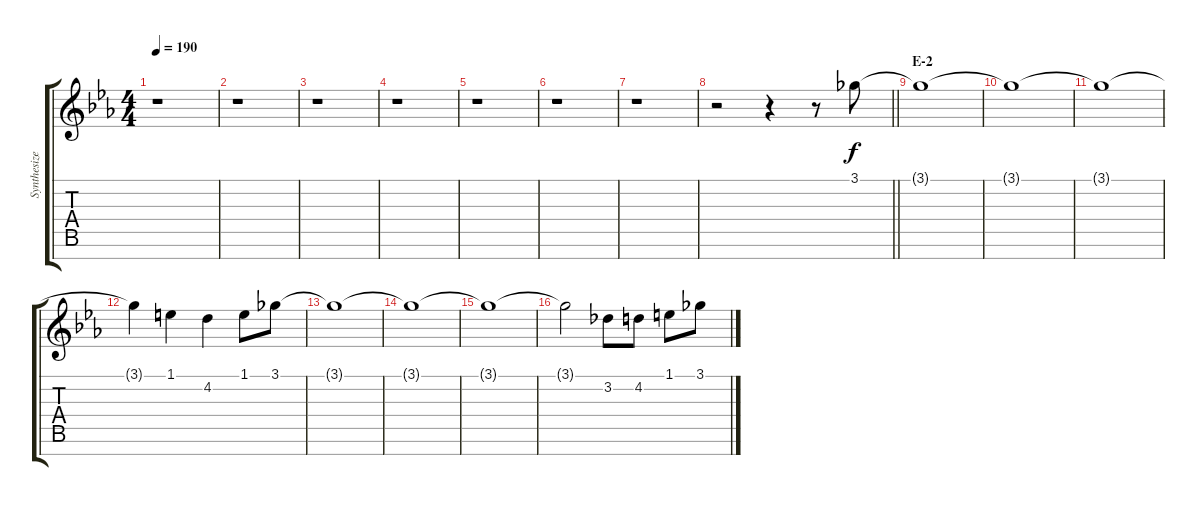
\track ("Synthesizer I" "Synthesize") {instrument lead6voice}
\staff {score tabs}
\tuning (Eb5 Bb4 Gb4 Db4 Ab3 Eb3 Bb2) {hide}
\ts (4 4)
\tempo 190
\clef g2
\ks eb
r.1{dy f} |
r.1 |
r.1 |
r.1 |
r.1 |
r.1 |
r.1 |
\barLineRight lightlight
r.2 r.4 r.8 3.1.8 |
\section ("" "E-2")
3.1{t}.1 |
3.1{t}.1 |
3.1{t}.1 |
3.1{t}.4 1.1.4 4.2.4 1.1.8 3.1.8 |
3.1{t}.1 |
3.1{t}.1 |
3.1{t}.1 |
3.1{t}.2 3.2.8 4.2.8 1.1.8 3.1.8
